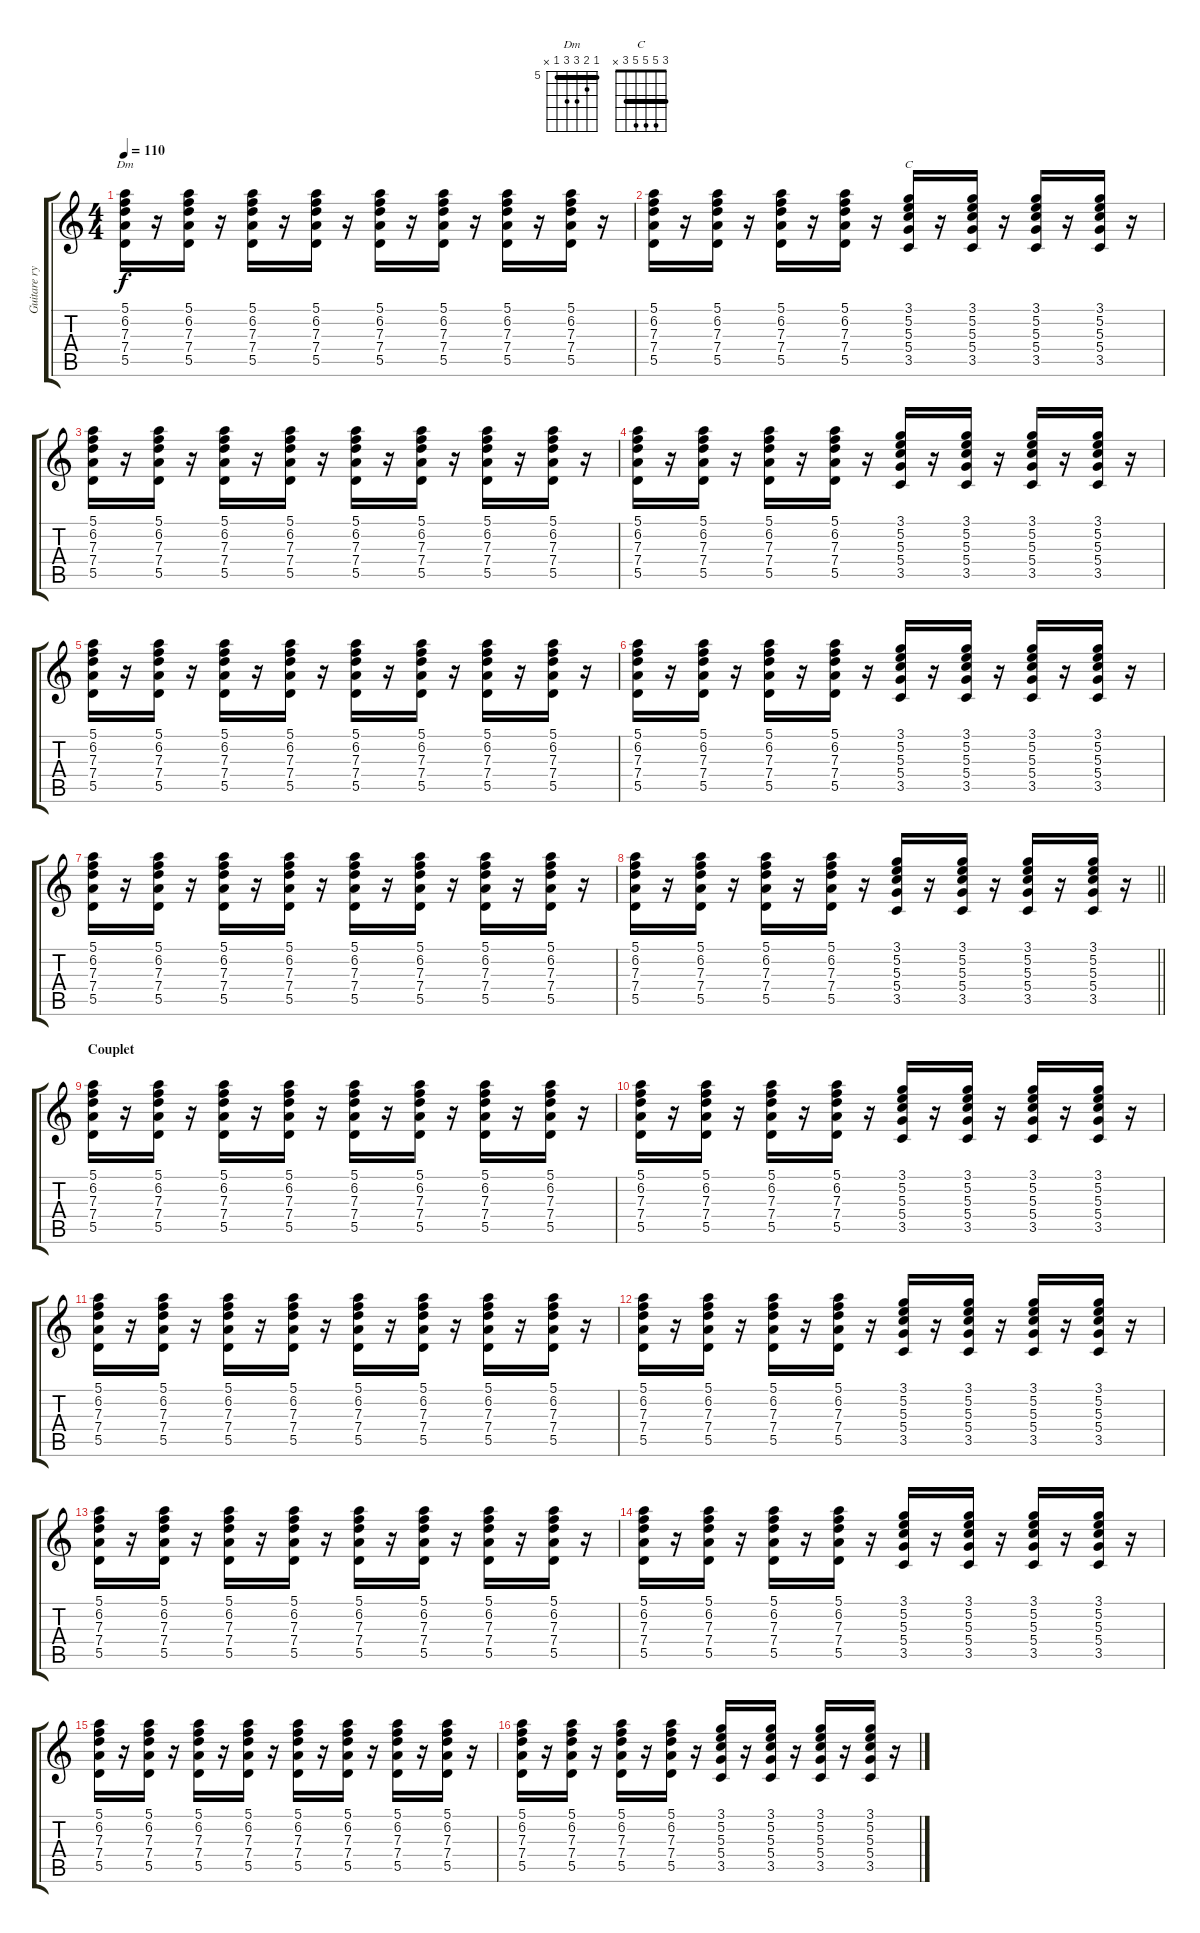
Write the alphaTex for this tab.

\track ("Guitare rythmique" "Guitare ry") {instrument acousticguitarsteel}
\staff {score tabs}
\tuning (E4 B3 G3 D3 A2 E2) {hide}
\chord ("Dm" 5 6 7 7 5 x) {firstfret 5 barre 5}
\chord ("C" 3 5 5 5 3 x) {barre 3}
\ts (4 4)
\tempo 110
\clef g2
\ks c
(5.1 6.2 7.3 7.4 5.5).16{ch "Dm" dy f instrument acousticguitarsteel} r.16 (5.1 6.2 7.3 7.4 5.5).16 r.16 (5.1 6.2 7.3 7.4 5.5).16 r.16 (5.1 6.2 7.3 7.4 5.5).16 r.16 (5.1 6.2 7.3 7.4 5.5).16 r.16 (5.1 6.2 7.3 7.4 5.5).16 r.16 (5.1 6.2 7.3 7.4 5.5).16 r.16 (5.1 6.2 7.3 7.4 5.5).16 r.16 |
(5.1 6.2 7.3 7.4 5.5).16 r.16 (5.1 6.2 7.3 7.4 5.5).16 r.16 (5.1 6.2 7.3 7.4 5.5).16 r.16 (5.1 6.2 7.3 7.4 5.5).16 r.16 (3.1 5.2 5.3 5.4 3.5).16{ch "C"} r.16 (3.1 5.2 5.3 5.4 3.5).16 r.16 (3.1 5.2 5.3 5.4 3.5).16 r.16 (3.1 5.2 5.3 5.4 3.5).16 r.16 |
(5.1 6.2 7.3 7.4 5.5).16 r.16 (5.1 6.2 7.3 7.4 5.5).16 r.16 (5.1 6.2 7.3 7.4 5.5).16 r.16 (5.1 6.2 7.3 7.4 5.5).16 r.16 (5.1 6.2 7.3 7.4 5.5).16 r.16 (5.1 6.2 7.3 7.4 5.5).16 r.16 (5.1 6.2 7.3 7.4 5.5).16 r.16 (5.1 6.2 7.3 7.4 5.5).16 r.16 |
(5.1 6.2 7.3 7.4 5.5).16 r.16 (5.1 6.2 7.3 7.4 5.5).16 r.16 (5.1 6.2 7.3 7.4 5.5).16 r.16 (5.1 6.2 7.3 7.4 5.5).16 r.16 (3.1 5.2 5.3 5.4 3.5).16 r.16 (3.1 5.2 5.3 5.4 3.5).16 r.16 (3.1 5.2 5.3 5.4 3.5).16 r.16 (3.1 5.2 5.3 5.4 3.5).16 r.16 |
(5.1 6.2 7.3 7.4 5.5).16 r.16 (5.1 6.2 7.3 7.4 5.5).16 r.16 (5.1 6.2 7.3 7.4 5.5).16 r.16 (5.1 6.2 7.3 7.4 5.5).16 r.16 (5.1 6.2 7.3 7.4 5.5).16 r.16 (5.1 6.2 7.3 7.4 5.5).16 r.16 (5.1 6.2 7.3 7.4 5.5).16 r.16 (5.1 6.2 7.3 7.4 5.5).16 r.16 |
(5.1 6.2 7.3 7.4 5.5).16 r.16 (5.1 6.2 7.3 7.4 5.5).16 r.16 (5.1 6.2 7.3 7.4 5.5).16 r.16 (5.1 6.2 7.3 7.4 5.5).16 r.16 (3.1 5.2 5.3 5.4 3.5).16 r.16 (3.1 5.2 5.3 5.4 3.5).16 r.16 (3.1 5.2 5.3 5.4 3.5).16 r.16 (3.1 5.2 5.3 5.4 3.5).16 r.16 |
(5.1 6.2 7.3 7.4 5.5).16 r.16 (5.1 6.2 7.3 7.4 5.5).16 r.16 (5.1 6.2 7.3 7.4 5.5).16 r.16 (5.1 6.2 7.3 7.4 5.5).16 r.16 (5.1 6.2 7.3 7.4 5.5).16 r.16 (5.1 6.2 7.3 7.4 5.5).16 r.16 (5.1 6.2 7.3 7.4 5.5).16 r.16 (5.1 6.2 7.3 7.4 5.5).16 r.16 |
\barLineRight lightlight
(5.1 6.2 7.3 7.4 5.5).16 r.16 (5.1 6.2 7.3 7.4 5.5).16 r.16 (5.1 6.2 7.3 7.4 5.5).16 r.16 (5.1 6.2 7.3 7.4 5.5).16 r.16 (3.1 5.2 5.3 5.4 3.5).16 r.16 (3.1 5.2 5.3 5.4 3.5).16 r.16 (3.1 5.2 5.3 5.4 3.5).16 r.16 (3.1 5.2 5.3 5.4 3.5).16 r.16 |
\section ("" "Couplet")
(5.1 6.2 7.3 7.4 5.5).16 r.16 (5.1 6.2 7.3 7.4 5.5).16 r.16 (5.1 6.2 7.3 7.4 5.5).16 r.16 (5.1 6.2 7.3 7.4 5.5).16 r.16 (5.1 6.2 7.3 7.4 5.5).16 r.16 (5.1 6.2 7.3 7.4 5.5).16 r.16 (5.1 6.2 7.3 7.4 5.5).16 r.16 (5.1 6.2 7.3 7.4 5.5).16 r.16 |
(5.1 6.2 7.3 7.4 5.5).16 r.16 (5.1 6.2 7.3 7.4 5.5).16 r.16 (5.1 6.2 7.3 7.4 5.5).16 r.16 (5.1 6.2 7.3 7.4 5.5).16 r.16 (3.1 5.2 5.3 5.4 3.5).16 r.16 (3.1 5.2 5.3 5.4 3.5).16 r.16 (3.1 5.2 5.3 5.4 3.5).16 r.16 (3.1 5.2 5.3 5.4 3.5).16 r.16 |
(5.1 6.2 7.3 7.4 5.5).16 r.16 (5.1 6.2 7.3 7.4 5.5).16 r.16 (5.1 6.2 7.3 7.4 5.5).16 r.16 (5.1 6.2 7.3 7.4 5.5).16 r.16 (5.1 6.2 7.3 7.4 5.5).16 r.16 (5.1 6.2 7.3 7.4 5.5).16 r.16 (5.1 6.2 7.3 7.4 5.5).16 r.16 (5.1 6.2 7.3 7.4 5.5).16 r.16 |
(5.1 6.2 7.3 7.4 5.5).16 r.16 (5.1 6.2 7.3 7.4 5.5).16 r.16 (5.1 6.2 7.3 7.4 5.5).16 r.16 (5.1 6.2 7.3 7.4 5.5).16 r.16 (3.1 5.2 5.3 5.4 3.5).16 r.16 (3.1 5.2 5.3 5.4 3.5).16 r.16 (3.1 5.2 5.3 5.4 3.5).16 r.16 (3.1 5.2 5.3 5.4 3.5).16 r.16 |
(5.1 6.2 7.3 7.4 5.5).16 r.16 (5.1 6.2 7.3 7.4 5.5).16 r.16 (5.1 6.2 7.3 7.4 5.5).16 r.16 (5.1 6.2 7.3 7.4 5.5).16 r.16 (5.1 6.2 7.3 7.4 5.5).16 r.16 (5.1 6.2 7.3 7.4 5.5).16 r.16 (5.1 6.2 7.3 7.4 5.5).16 r.16 (5.1 6.2 7.3 7.4 5.5).16 r.16 |
(5.1 6.2 7.3 7.4 5.5).16 r.16 (5.1 6.2 7.3 7.4 5.5).16 r.16 (5.1 6.2 7.3 7.4 5.5).16 r.16 (5.1 6.2 7.3 7.4 5.5).16 r.16 (3.1 5.2 5.3 5.4 3.5).16 r.16 (3.1 5.2 5.3 5.4 3.5).16 r.16 (3.1 5.2 5.3 5.4 3.5).16 r.16 (3.1 5.2 5.3 5.4 3.5).16 r.16 |
(5.1 6.2 7.3 7.4 5.5).16 r.16 (5.1 6.2 7.3 7.4 5.5).16 r.16 (5.1 6.2 7.3 7.4 5.5).16 r.16 (5.1 6.2 7.3 7.4 5.5).16 r.16 (5.1 6.2 7.3 7.4 5.5).16 r.16 (5.1 6.2 7.3 7.4 5.5).16 r.16 (5.1 6.2 7.3 7.4 5.5).16 r.16 (5.1 6.2 7.3 7.4 5.5).16 r.16 |
(5.1 6.2 7.3 7.4 5.5).16 r.16 (5.1 6.2 7.3 7.4 5.5).16 r.16 (5.1 6.2 7.3 7.4 5.5).16 r.16 (5.1 6.2 7.3 7.4 5.5).16 r.16 (3.1 5.2 5.3 5.4 3.5).16 r.16 (3.1 5.2 5.3 5.4 3.5).16 r.16 (3.1 5.2 5.3 5.4 3.5).16 r.16 (3.1 5.2 5.3 5.4 3.5).16 r.16
